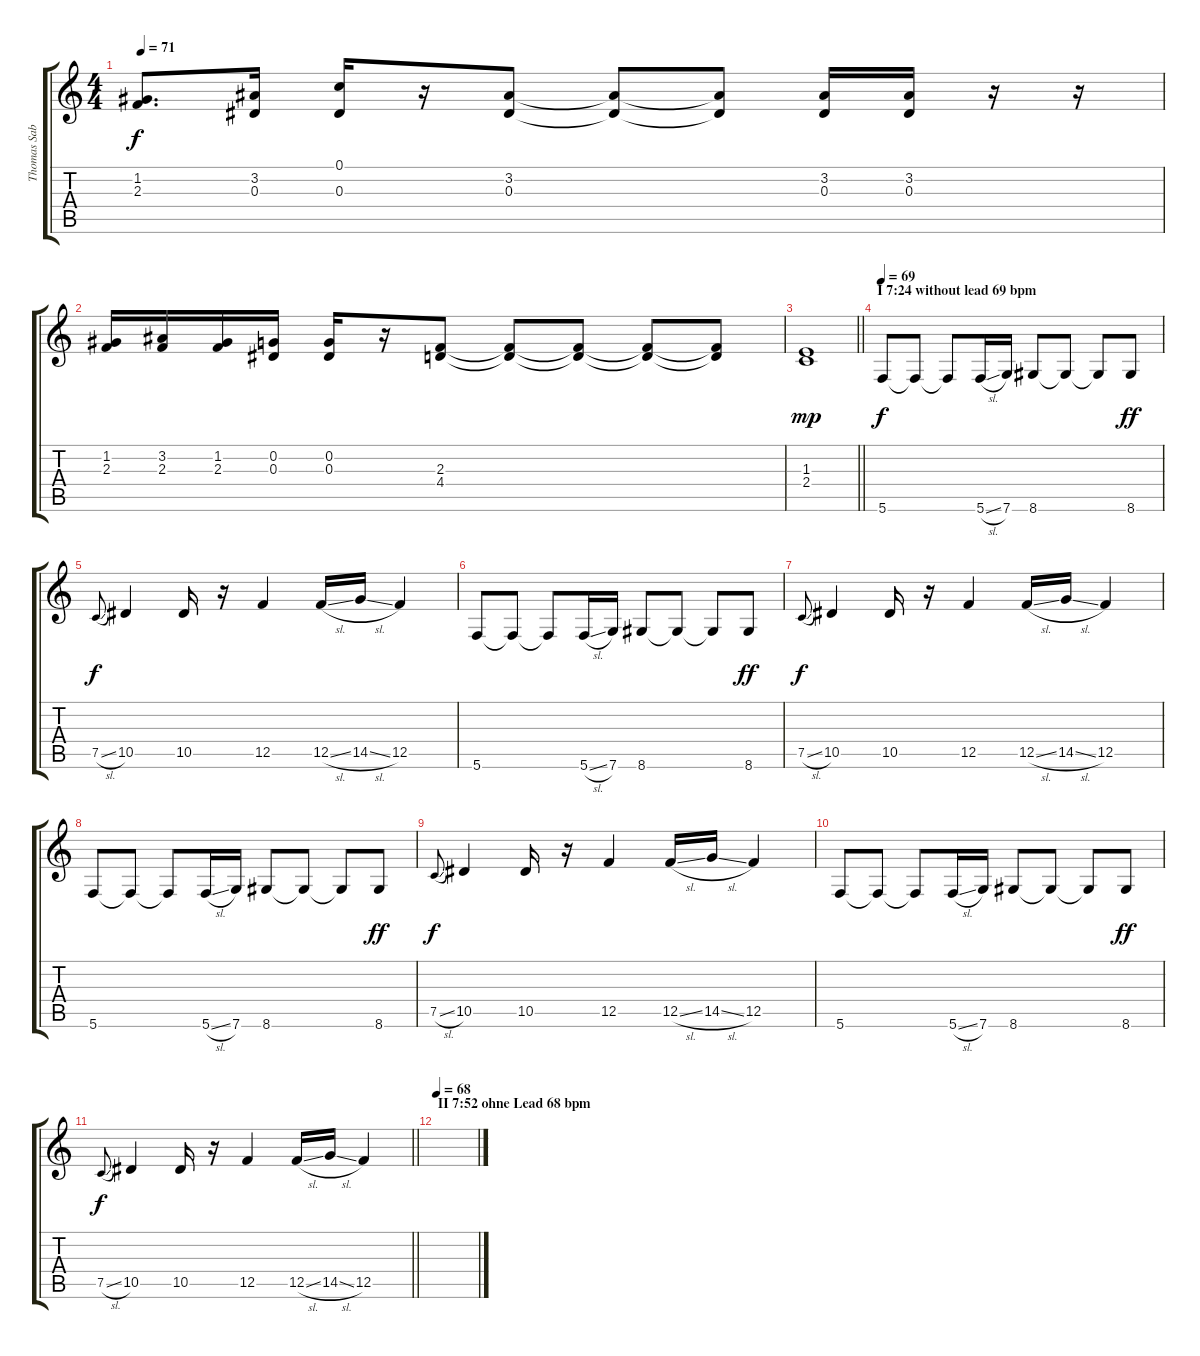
\track ("Thomas Sabbathi (Guitar) C Tuning" "Thomas Sab") {instrument acousticguitarsteel}
\staff {score tabs}
\tuning (C4 G3 Eb3 Bb2 F2 C2) {hide}
\ts (4 4)
\tempo 71
\clef g2
\ks c
(1.2 2.3).8{d dy f} (3.2 0.3).16 (0.1 0.3).16 r.16 (3.2 0.3).8 (3.2{t} 0.3{t}).8 (3.2{t} 0.3{t}).8 (3.2 0.3).16 (3.2 0.3).16 r.16 r.16 |
(1.2 2.3).16 (3.2 2.3).16 (1.2 2.3).16 (0.2 0.3).16 (0.2 0.3).16 r.16 (2.3 4.4).8 (2.3{t} 4.4{t}).8 (2.3{t} 4.4{t}).8 (2.3{t} 4.4{t}).8 (2.3{t} 4.4{t}).8 |
\barLineRight lightlight
(1.3 2.4).1{dy mp} |
\section ("" "I 7:24 without lead 69 bpm")
\tempo 69
5.6.8{dy f} 5.6{t}.8 5.6{t}.8 5.6{sl}.16 7.6.16 8.6.8 8.6{t}.8 8.6{t}.8 8.6.8{dy ff} |
7.5{sl}.8{gr onbeat dy f} 10.5.4 10.5.16 r.16 12.5.4 12.5{sl}.16 14.5{sl}.16 12.5.4 |
5.6.8 5.6{t}.8 5.6{t}.8 5.6{sl}.16 7.6.16 8.6.8 8.6{t}.8 8.6{t}.8 8.6.8{dy ff} |
7.5{sl}.8{gr onbeat dy f} 10.5.4 10.5.16 r.16 12.5.4 12.5{sl}.16 14.5{sl}.16 12.5.4 |
5.6.8 5.6{t}.8 5.6{t}.8 5.6{sl}.16 7.6.16 8.6.8 8.6{t}.8 8.6{t}.8 8.6.8{dy ff} |
7.5{sl}.8{gr onbeat dy f} 10.5.4 10.5.16 r.16 12.5.4 12.5{sl}.16 14.5{sl}.16 12.5.4 |
5.6.8 5.6{t}.8 5.6{t}.8 5.6{sl}.16 7.6.16 8.6.8 8.6{t}.8 8.6{t}.8 8.6.8{dy ff} |
\barLineRight lightlight
7.5{sl}.8{gr onbeat dy f} 10.5.4 10.5.16 r.16 12.5.4 12.5{sl}.16 14.5{sl}.16 12.5.4 |
\section ("" "II 7:52 ohne Lead 68 bpm")
\tempo 68
